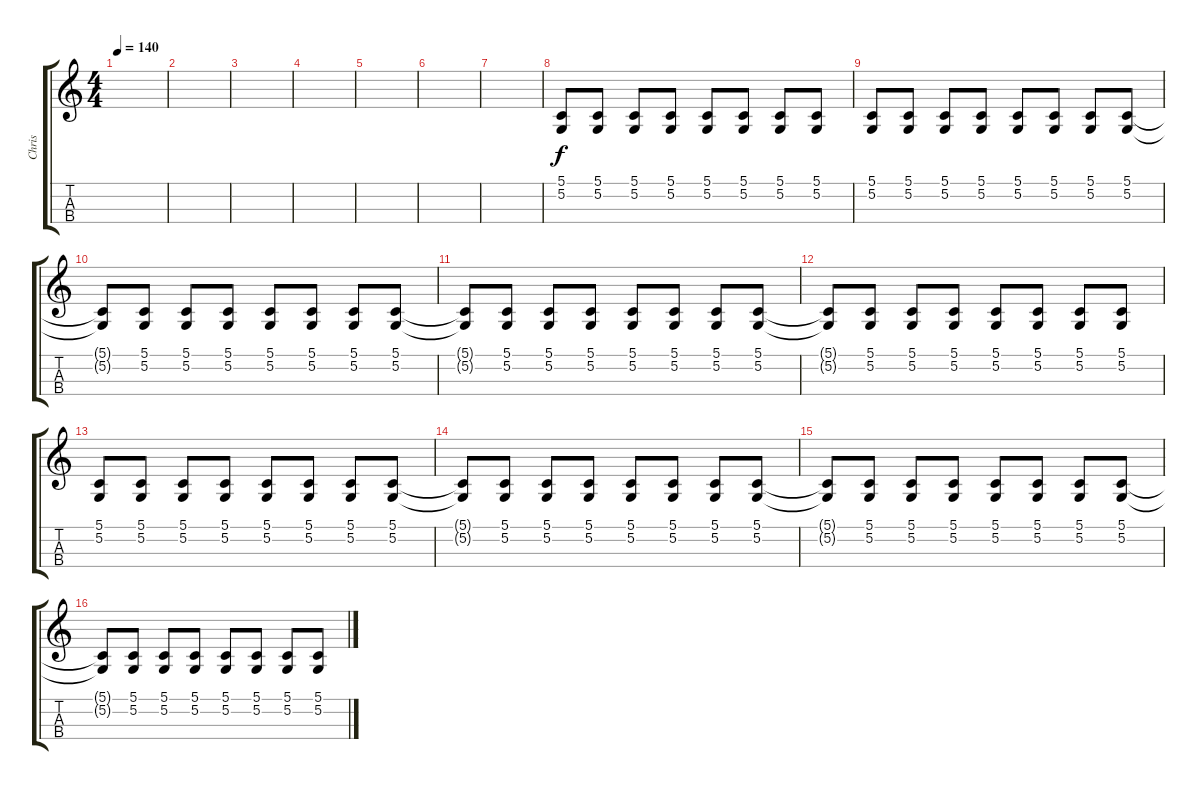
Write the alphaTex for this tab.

\track ("Chris" "Chris") {instrument melodictom}
\staff {score tabs}
\tuning (G3 D3 A2 E2) {hide}
\ts (4 4)
\tempo 140
\clef g2
\ks c
|
|
|
|
|
|
|
(5.1 5.2).8 (5.1 5.2).8 (5.1 5.2).8 (5.1 5.2).8 (5.1 5.2).8 (5.1 5.2).8 (5.1 5.2).8 (5.1 5.2).8 |
(5.1 5.2).8 (5.1 5.2).8 (5.1 5.2).8 (5.1 5.2).8 (5.1 5.2).8 (5.1 5.2).8 (5.1 5.2).8 (5.1 5.2).8 |
(5.1{t} 5.2{t}).8 (5.1 5.2).8 (5.1 5.2).8 (5.1 5.2).8 (5.1 5.2).8 (5.1 5.2).8 (5.1 5.2).8 (5.1 5.2).8 |
(5.1{t} 5.2{t}).8 (5.1 5.2).8 (5.1 5.2).8 (5.1 5.2).8 (5.1 5.2).8 (5.1 5.2).8 (5.1 5.2).8 (5.1 5.2).8 |
(5.1{t} 5.2{t}).8 (5.1 5.2).8 (5.1 5.2).8 (5.1 5.2).8 (5.1 5.2).8 (5.1 5.2).8 (5.1 5.2).8 (5.1 5.2).8 |
(5.1 5.2).8 (5.1 5.2).8 (5.1 5.2).8 (5.1 5.2).8 (5.1 5.2).8 (5.1 5.2).8 (5.1 5.2).8 (5.1 5.2).8 |
(5.1{t} 5.2{t}).8 (5.1 5.2).8 (5.1 5.2).8 (5.1 5.2).8 (5.1 5.2).8 (5.1 5.2).8 (5.1 5.2).8 (5.1 5.2).8 |
(5.1{t} 5.2{t}).8 (5.1 5.2).8 (5.1 5.2).8 (5.1 5.2).8 (5.1 5.2).8 (5.1 5.2).8 (5.1 5.2).8 (5.1 5.2).8 |
(5.1{t} 5.2{t}).8 (5.1 5.2).8 (5.1 5.2).8 (5.1 5.2).8 (5.1 5.2).8 (5.1 5.2).8 (5.1 5.2).8 (5.1 5.2).8
